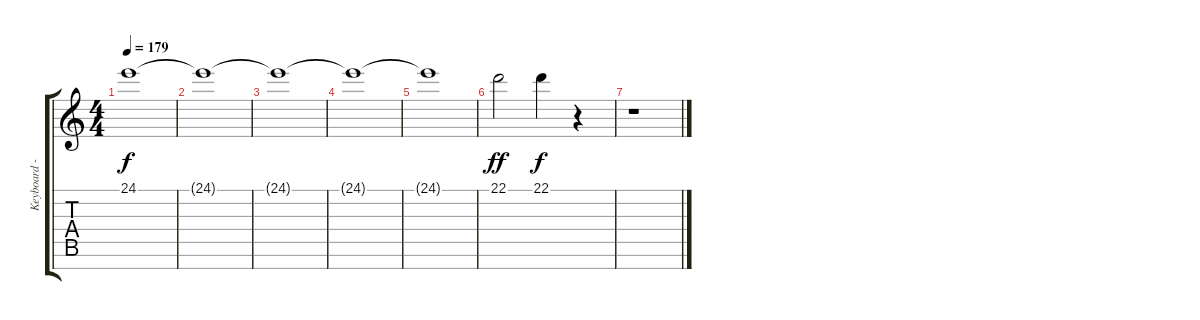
\track ("Keyboard - 2" "Keyboard -") {instrument stringensemble1}
\staff {score tabs}
\tuning (E4 B3 G3 D3 A2 E2 B1) {hide}
\ts (4 4)
\tempo 179
\clef g2
\ks c
24.1{t}.1{dy f} |
24.1{t}.1 |
24.1{t}.1 |
24.1{t}.1 |
24.1{t}.1 |
22.1.2{dy ff} 22.1.4{dy f} r.4 |
r.1
